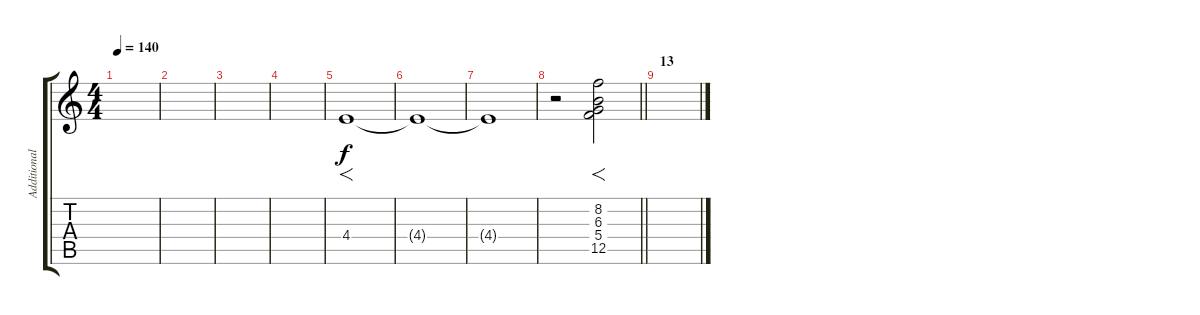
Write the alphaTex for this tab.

\track ("Additional stuff" "Additional") {instrument acousticguitarsteel}
\staff {score tabs}
\tuning (D4 A3 F3 C3 G2 C2) {hide}
\ts (4 4)
\tempo 140
\clef g2
\ks c
|
|
|
|
4.4.1{f volume 6 instrument stringensemble2} |
4.4{t}.1 |
4.4{t}.1 |
\barLineRight lightlight
r.2 (8.2 6.3 5.4 12.5).2{f instrument reversecymbal} |
\section ("" "13")
